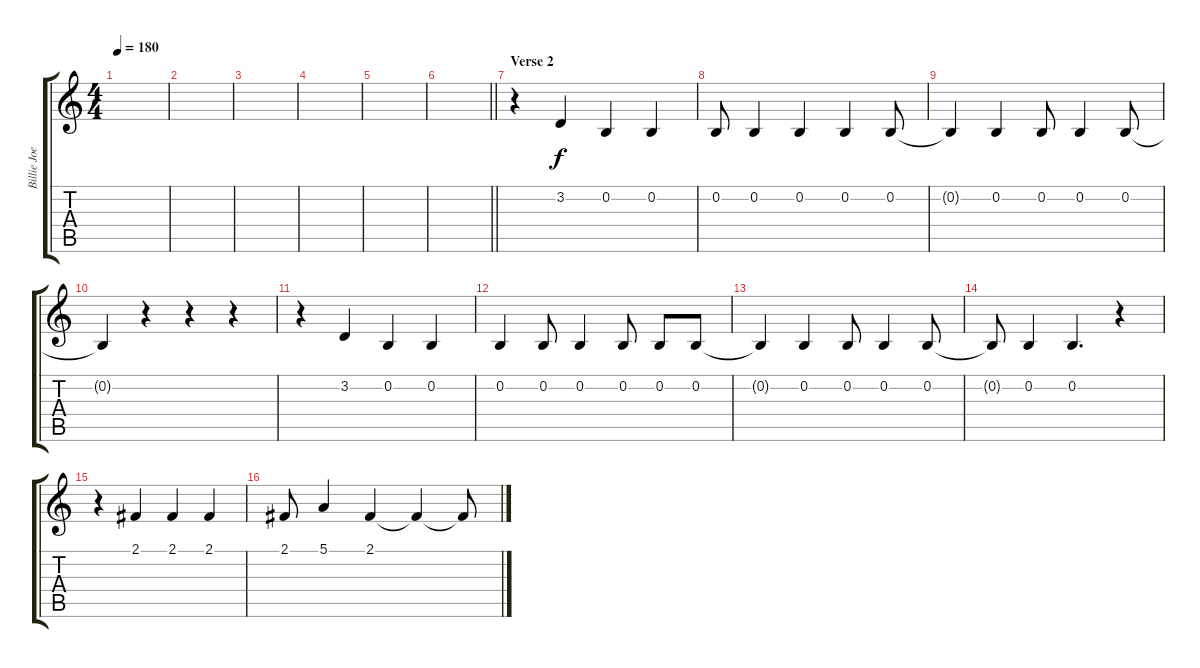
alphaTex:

\track ("Billie Joe Armstrong - Vocals" "Billie Joe") {instrument altosax}
\staff {score tabs}
\tuning (E4 B3 G3 D3 A2 E2) {hide}
\ts (4 4)
\tempo 180
\clef g2
\ks c
|
|
|
|
|
\barLineRight lightlight
|
\section ("" "Verse 2")
r.4 3.2.4 0.2.4 0.2.4 |
0.2.8 0.2.4 0.2.4 0.2.4 0.2.8 |
0.2{t}.4 0.2.4 0.2.8 0.2.4 0.2.8 |
0.2{t}.4 r.4 r.4 r.4 |
r.4 3.2.4 0.2.4 0.2.4 |
0.2.4 0.2.8 0.2.4 0.2.8 0.2.8 0.2.8 |
0.2{t}.4 0.2.4 0.2.8 0.2.4 0.2.8 |
0.2{t}.8 0.2.4 0.2.4{d} r.4 |
r.4 2.1.4 2.1.4 2.1.4 |
2.1.8 5.1.4 2.1.4 2.1{t}.4 2.1{t}.8
